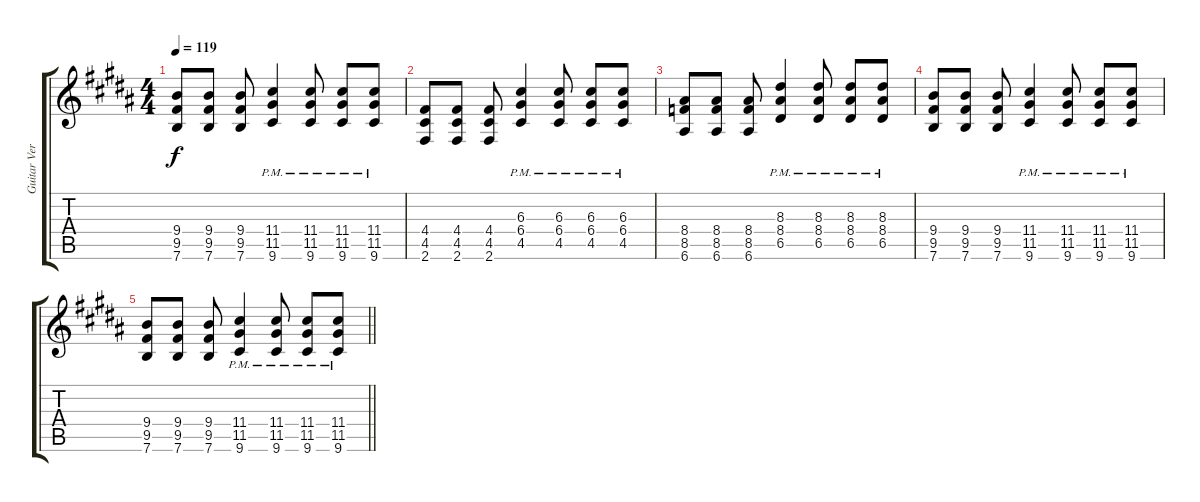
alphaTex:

\track ("Guitar Version" "Guitar Ver") {mute instrument overdrivenguitar}
\staff {score tabs}
\tuning (E4 B3 G3 D3 A2 E2) {hide}
\ts (4 4)
\tempo 119
\clef g2
\ks b
(9.4 9.5 7.6).8{dy f} (9.4 9.5 7.6).8 (9.4 9.5 7.6).8 (11.4{pm} 11.5{pm} 9.6{pm}).4 (11.4{pm} 11.5{pm} 9.6{pm}).8 (11.4{pm} 11.5{pm} 9.6{pm}).8 (11.4{pm} 11.5{pm} 9.6{pm}).8 |
(4.4 4.5 2.6).8 (4.4 4.5 2.6).8 (4.4 4.5 2.6).8 (6.3{pm} 6.4{pm} 4.5{pm}).4 (6.3{pm} 6.4{pm} 4.5{pm}).8 (6.3{pm} 6.4{pm} 4.5{pm}).8 (6.3{pm} 6.4{pm} 4.5{pm}).8 |
(8.4 8.5 6.6).8 (8.4 8.5 6.6).8 (8.4 8.5 6.6).8 (8.3{pm} 8.4{pm} 6.5{pm}).4 (8.3{pm} 8.4{pm} 6.5{pm}).8 (8.3{pm} 8.4{pm} 6.5{pm}).8 (8.3{pm} 8.4{pm} 6.5{pm}).8 |
(9.4 9.5 7.6).8 (9.4 9.5 7.6).8 (9.4 9.5 7.6).8 (11.4{pm} 11.5{pm} 9.6{pm}).4 (11.4{pm} 11.5{pm} 9.6{pm}).8 (11.4{pm} 11.5{pm} 9.6{pm}).8 (11.4{pm} 11.5{pm} 9.6{pm}).8 |
\barLineRight lightlight
(9.4 9.5 7.6).8 (9.4 9.5 7.6).8 (9.4 9.5 7.6).8 (11.4{pm} 11.5{pm} 9.6{pm}).4 (11.4{pm} 11.5{pm} 9.6{pm}).8 (11.4{pm} 11.5{pm} 9.6{pm}).8 (11.4{pm} 11.5{pm} 9.6{pm}).8
